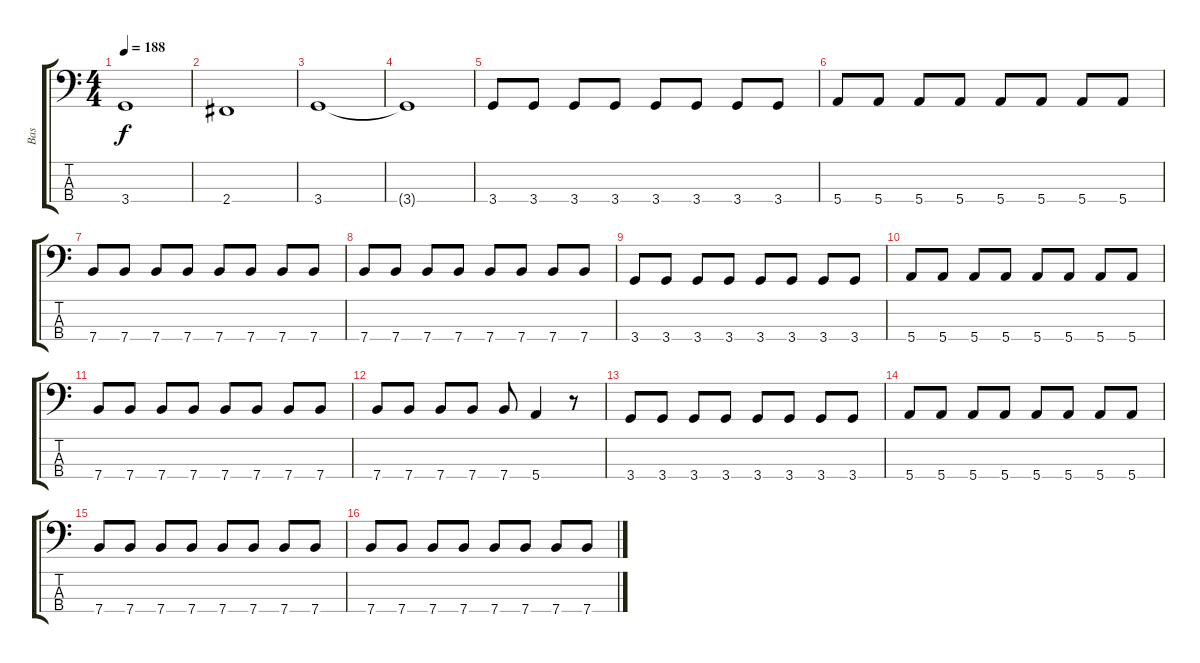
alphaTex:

\track ("Bas" "Bas") {instrument electricbassfinger}
\staff {score tabs}
\tuning (G2 D2 A1 E1) {hide}
\ts (4 4)
\tempo 188
\clef f4
\ks c
3.4.1{dy f} |
2.4.1 |
3.4.1 |
3.4{t}.1 |
3.4.8 3.4.8 3.4.8 3.4.8 3.4.8 3.4.8 3.4.8 3.4.8 |
5.4.8 5.4.8 5.4.8 5.4.8 5.4.8 5.4.8 5.4.8 5.4.8 |
7.4.8 7.4.8 7.4.8 7.4.8 7.4.8 7.4.8 7.4.8 7.4.8 |
7.4.8 7.4.8 7.4.8 7.4.8 7.4.8 7.4.8 7.4.8 7.4.8 |
3.4.8 3.4.8 3.4.8 3.4.8 3.4.8 3.4.8 3.4.8 3.4.8 |
5.4.8 5.4.8 5.4.8 5.4.8 5.4.8 5.4.8 5.4.8 5.4.8 |
7.4.8 7.4.8 7.4.8 7.4.8 7.4.8 7.4.8 7.4.8 7.4.8 |
7.4.8 7.4.8 7.4.8 7.4.8 7.4.8 5.4.4 r.8 |
3.4.8 3.4.8 3.4.8 3.4.8 3.4.8 3.4.8 3.4.8 3.4.8 |
5.4.8 5.4.8 5.4.8 5.4.8 5.4.8 5.4.8 5.4.8 5.4.8 |
7.4.8 7.4.8 7.4.8 7.4.8 7.4.8 7.4.8 7.4.8 7.4.8 |
7.4.8 7.4.8 7.4.8 7.4.8 7.4.8 7.4.8 7.4.8 7.4.8
